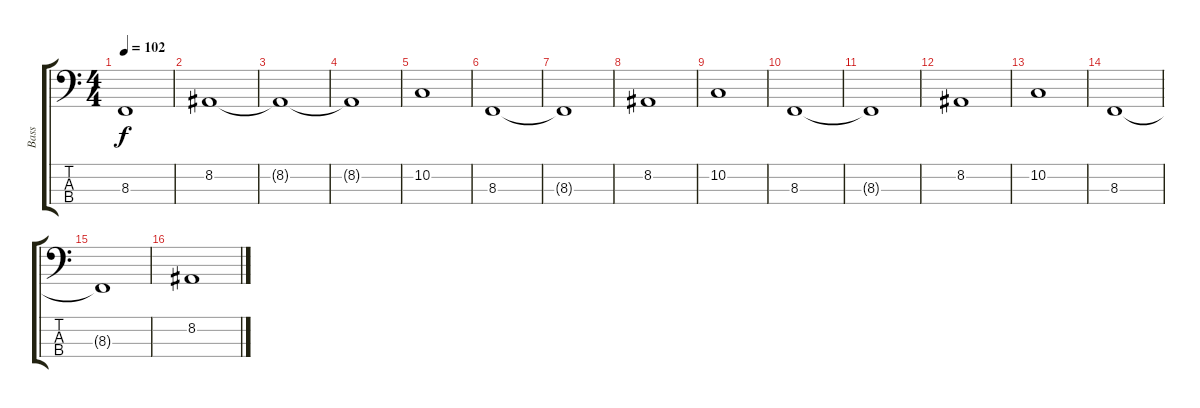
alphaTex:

\track ("Bass" "Bass") {instrument lead8bassandlead}
\staff {score tabs}
\tuning (G2 D2 A1 E1) {hide}
\ts (4 4)
\tempo 102
\clef f4
\ks c
8.3{t}.1{dy f} |
8.2.1 |
8.2{t}.1 |
8.2{t}.1 |
10.2.1 |
8.3.1 |
8.3{t}.1 |
8.2.1 |
10.2.1 |
8.3.1 |
8.3{t}.1 |
8.2.1 |
10.2.1 |
8.3.1 |
8.3{t}.1 |
8.2.1
